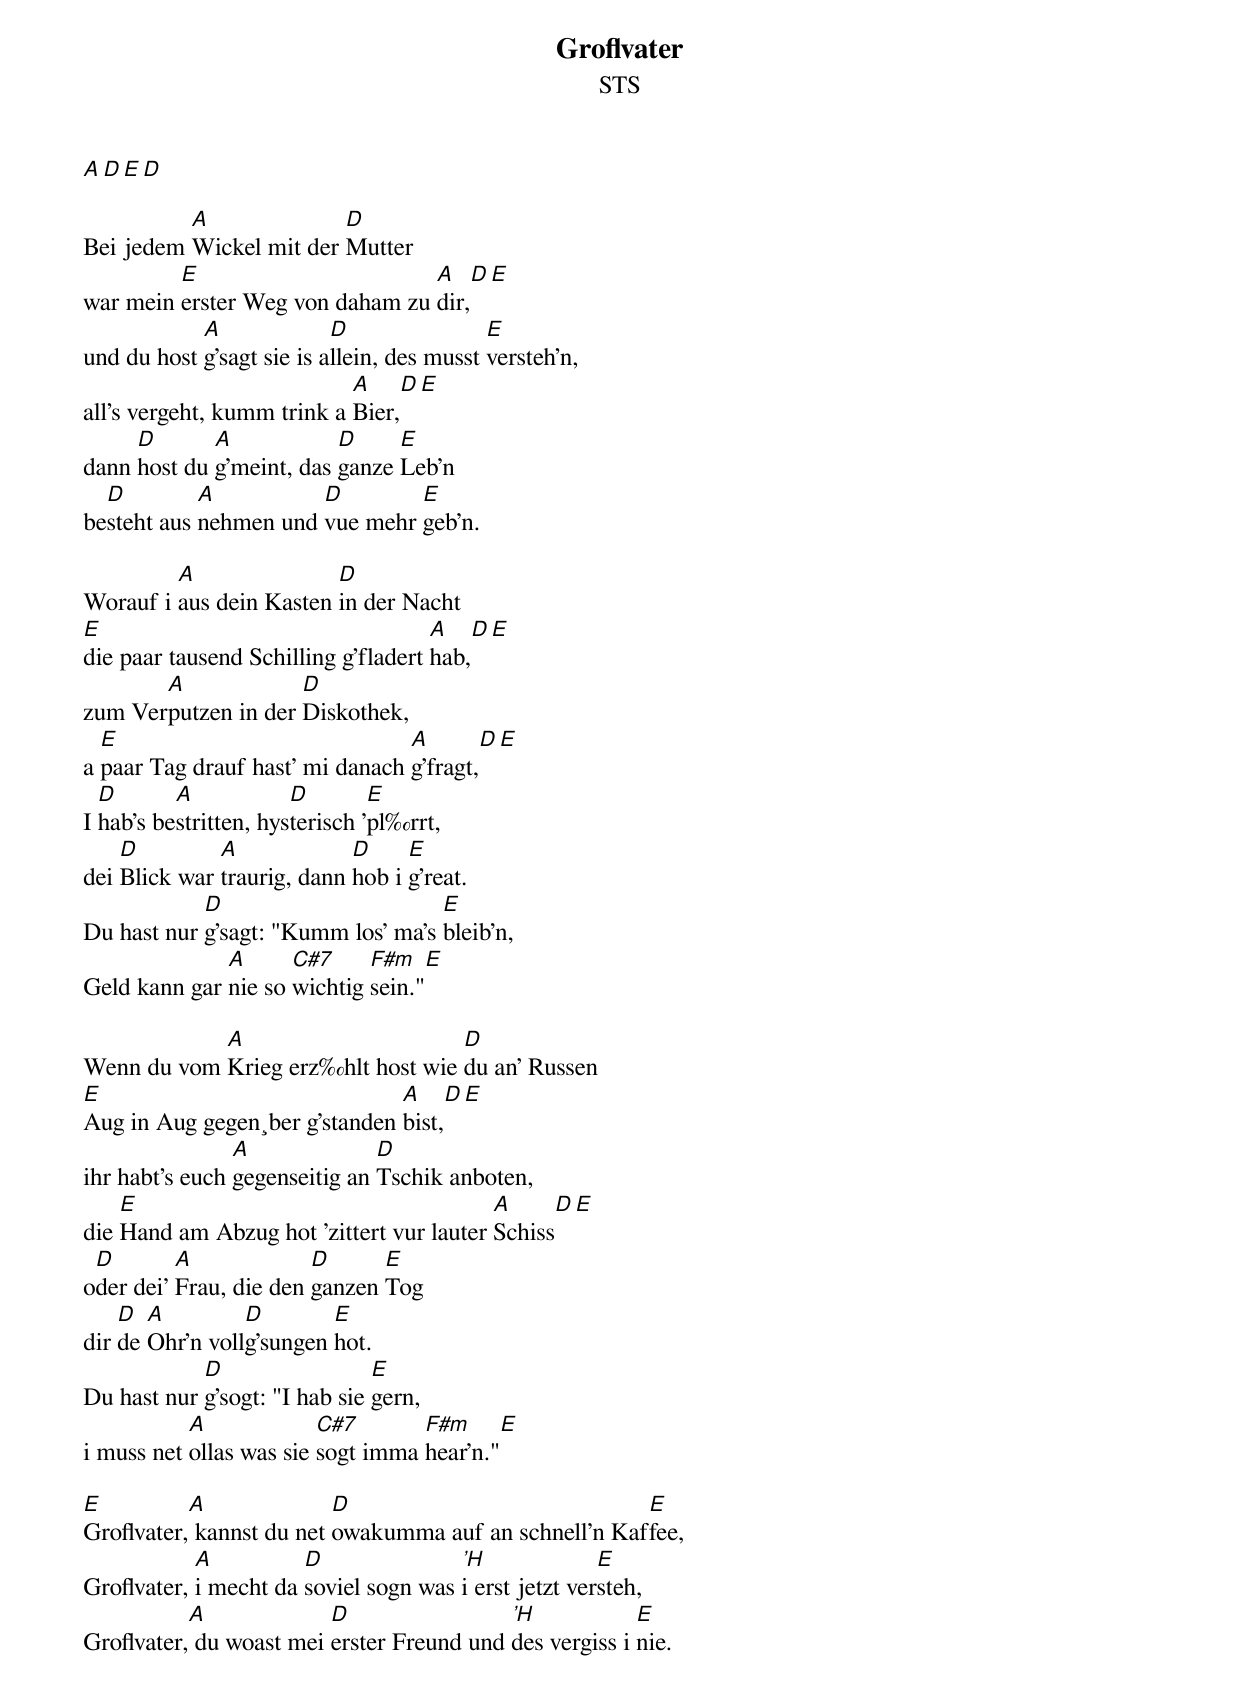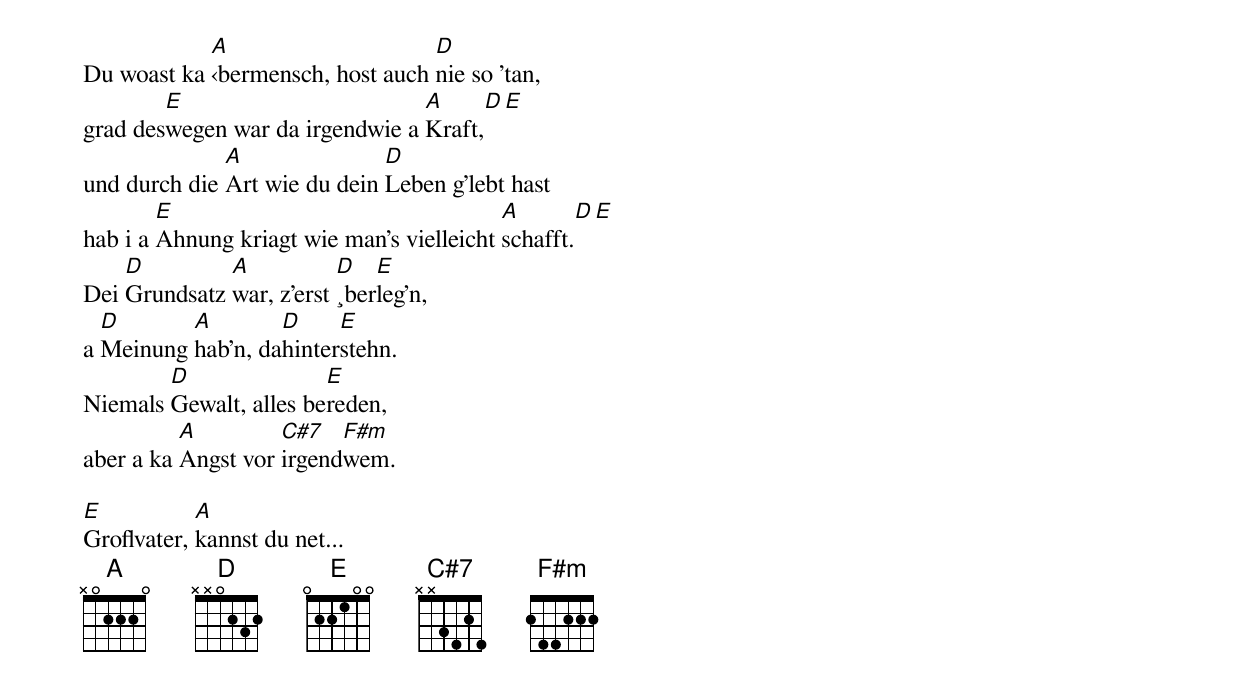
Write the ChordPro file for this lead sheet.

{t:Groﬂvater}
{st:STS}
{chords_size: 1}
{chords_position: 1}
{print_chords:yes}
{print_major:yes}
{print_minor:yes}
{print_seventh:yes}
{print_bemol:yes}
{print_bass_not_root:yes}
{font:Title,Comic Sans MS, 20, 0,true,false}
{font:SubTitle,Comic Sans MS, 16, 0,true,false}
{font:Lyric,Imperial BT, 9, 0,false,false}
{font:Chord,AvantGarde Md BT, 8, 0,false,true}
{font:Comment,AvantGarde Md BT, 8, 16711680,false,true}
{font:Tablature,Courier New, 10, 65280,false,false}
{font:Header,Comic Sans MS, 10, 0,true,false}
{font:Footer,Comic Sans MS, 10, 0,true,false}
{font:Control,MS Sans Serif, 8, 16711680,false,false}
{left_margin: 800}
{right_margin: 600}
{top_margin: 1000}
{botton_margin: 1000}
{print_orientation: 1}






[A][D][E][D]

Bei jedem [A]Wickel mit der [D]Mutter
war mein [E]erster Weg von daham zu [A]dir,[D][E]
und du host [A]g'sagt sie is a[D]llein, des musst [E]versteh'n,
all's vergeht, kumm trink a [A]Bier,[D][E]
dann [D]host du [A]g'meint, das [D]ganze [E]Leb'n
be[D]steht aus [A]nehmen und [D]vue mehr [E]geb'n.

Worauf i [A]aus dein Kasten [D]in der Nacht
[E]die paar tausend Schilling g'fladert [A]hab,[D][E]
zum Ver[A]putzen in der [D]Diskothek,
a [E]paar Tag drauf hast' mi danach [A]g'fragt,[D][E]
I [D]hab's be[A]stritten, hys[D]terisch '[E]pl‰rrt,
dei [D]Blick war [A]traurig, dann [D]hob i [E]g'reat.
Du hast nur [D]g'sagt: "Kumm los' ma's [E]bleib'n,
Geld kann gar [A]nie so [C#7]wichtig [F#m]sein."[E]

Wenn du vom [A]Krieg erz‰hlt host wie [D]du an' Russen
[E]Aug in Aug gegen¸ber g'standen [A]bist,[D][E]
ihr habt's euch [A]gegenseitig an [D]Tschik anboten,
die [E]Hand am Abzug hot 'zittert vur lauter [A]Schiss[D][E]
o[D]der dei' [A]Frau, die den [D]ganzen [E]Tog
dir [D]de [A]Ohr'n voll[D]g'sungen [E]hot.
Du hast nur [D]g'sogt: "I hab sie [E]gern,
i muss net [A]ollas was sie [C#7]sogt imma [F#m]hear'n."[E]

[E]Groﬂvater,[A] kannst du net [D]owakumma auf an schnell'n Kaf[E]fee,
Groﬂvater, [A]i mecht da [D]soviel sogn was ['H]i erst jetzt ver[E]steh,
Groﬂvater,[A] du woast mei [D]erster Freund und ['H]des vergiss i [E]nie.
Groﬂvater.[A] [D] [E] [D] [A] [D] [E]
{new_page}

Du woast ka [A]‹bermensch, host auch [D]nie so 'tan,
grad des[E]wegen war da irgendwie a [A]Kraft,[D][E]
und durch die [A]Art wie du dein [D]Leben g'lebt hast
hab i a [E]Ahnung kriagt wie man's vielleicht [A]schafft.[D][E]
Dei [D]Grundsatz [A]war, z'erst [D]¸ber[E]leg'n,
a [D]Meinung [A]hab'n, da[D]hinter[E]stehn.
Niemals [D]Gewalt, alles be[E]reden,
aber a ka [A]Angst vor [C#7]irgend[F#m]wem.

[E]Groﬂvater, [A]kannst du net...
